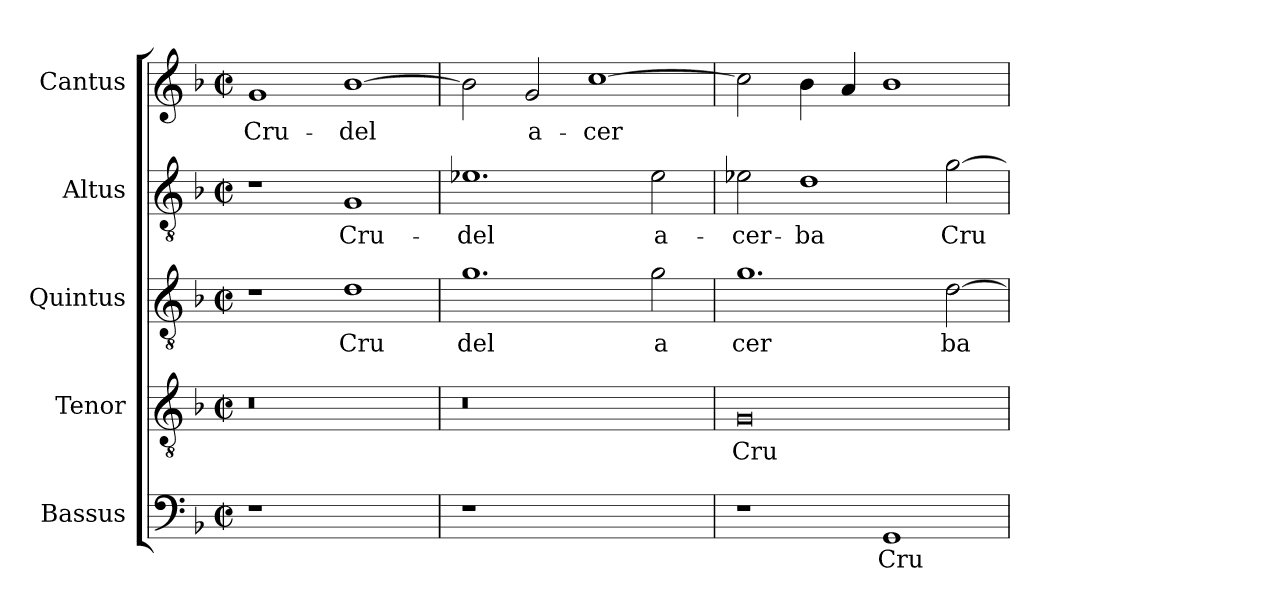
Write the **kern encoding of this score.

**kern	**text	**kern	**text	**kern	**text	**kern	**text	**kern	**text
*part5	*part5	*part4	*part4	*part3	*part3	*part2	*part2	*part1	*part1
*staff5	*staff5	*staff4	*staff4	*staff3	*staff3	*staff2	*staff2	*staff1	*staff1
*I"Bassus	*	*I"Tenor	*	*I"Quintus	*	*I"Altus	*	*I"Cantus	*
!!LO:PB:g=z
*stria5	*	*stria5	*	*stria5	*	*stria5	*	*stria5	*
*clefF4	*	*clefGv2	*	*clefGv2	*	*clefGv2	*	*clefG2	*
*k[b-]	*	*k[b-]	*	*k[b-]	*	*k[b-]	*	*k[b-]	*
*F:	*	*F:	*	*F:	*	*F:	*	*F:	*
*M2/2	*	*M2/2	*	*M2/2	*	*M2/2	*	*M2/2	*
*met(c|)	*	*met(c|)	*	*met(c|)	*	*met(c|)	*	*met(c|)	*
=1	=1	=1	=1	=1	=1	=1	=1	=1	=1
!	!	!	!	!	!	!	!	!	!LO:LY:b:cj
1r	.	0r	.	1r	.	1r	.	1g	Cru-
!	!	!	!	!	!LO:LY:b:cj	!	!LO:LY:b:cj	!	!LO:LY:b:cj
1ryy	.	.	.	1d	Cru	1G	Cru-	[>1b-	-del
=2	=2	=2	=2	=2	=2	=2	=2	=2	=2
!	!	!	!	!	!LO:LY:b:cj	!	!LO:LY:b:cj	!	!LO:LY:b:cj
1r	.	0r	.	1.g	del	1.e-X	-del	2b-\]	.
!	!	!	!	!	!	!	!	!	!LO:LY:b:cj
.	.	.	.	.	.	.	.	2g/	a-
!	!	!	!	!	!	!	!	!	!LO:LY:b:cj
1ryy	.	.	.	.	.	.	.	[>1cc	-cer-
!	!	!	!	!	!LO:LY:b:cj	!	!LO:LY:b:cj	!	!
.	.	.	.	2g\	a	2e-\	a-	.	.
=3	=3	=3	=3	=3	=3	=3	=3	=3	=3
!	!	!	!LO:LY:b:cj	!	!LO:LY:b:cj	!	!LO:LY:b:cj	!	!LO:LY:b:cj
1r	.	0G	Cru	1.g	cer	2e-X\	-cer-	2cc\]	--
!	!	!	!	!	!	!	!LO:LY:b:cj	!	!LO:LY:b:cj
.	.	.	.	.	.	1d	-ba	4b-\	--
!	!	!	!	!	!	!	!	!	!LO:LY:b:cj
.	.	.	.	.	.	.	.	4a/	--
!	!LO:LY:b:cj	!	!	!	!	!	!	!	!LO:LY:b:cj
1GG	Cru-	.	.	.	.	.	.	1b-	--
!	!	!	!	!	!LO:LY:b:cj	!	!LO:LY:b:cj	!	!
.	.	.	.	[>2d\	ba	[>2g\	Cru-	.	.
=	=	=	=	=	=	=	=	=	=
*-	*-	*-	*-	*-	*-	*-	*-	*-	*-
